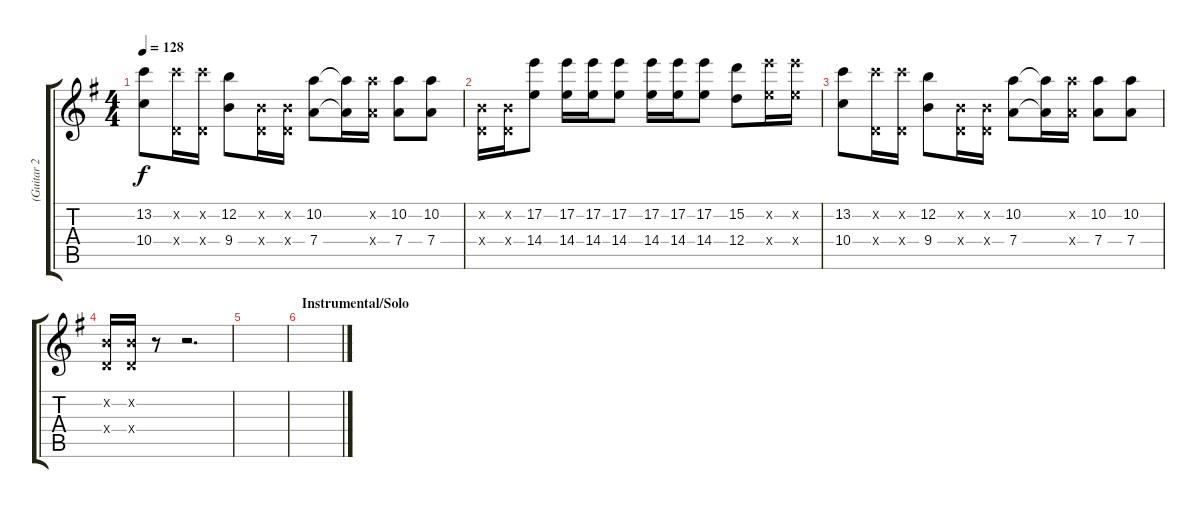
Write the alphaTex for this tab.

\track ("(Guitar 2 Delay)" "(Guitar 2 ") {instrument electricguitarjazz}
\staff {score tabs}
\tuning (E4 B3 G3 D3 A2 E2) {hide}
\ts (4 4)
\tempo 128
\clef g2
\ks g
(13.2 10.4).8{dy f} (13.2{x} 0.4{x}).16 (13.2{x} 0.4{x}).16 (12.2 9.4).8 (0.2{x} 0.4{x}).16 (0.2{x} 0.4{x}).16 (10.2 7.4).8 (10.2{t} 7.4{t}).16 (10.2{x} 7.4{x}).16 (10.2 7.4).8 (10.2 7.4).8 |
(0.2{x} 0.4{x}).16 (0.2{x} 0.4{x}).16 (17.2 14.4).8 (17.2 14.4).16 (17.2 14.4).16 (17.2 14.4).8 (17.2 14.4).16 (17.2 14.4).16 (17.2 14.4).8 (15.2 12.4).8 (17.2{x} 14.4{x}).16 (17.2{x} 14.4{x}).16 |
(13.2 10.4).8 (13.2{x} 0.4{x}).16 (13.2{x} 0.4{x}).16 (12.2 9.4).8 (0.2{x} 0.4{x}).16 (0.2{x} 0.4{x}).16 (10.2 7.4).8 (10.2{t} 7.4{t}).16 (10.2{x} 7.4{x}).16 (10.2 7.4).8 (10.2 7.4).8 |
(0.2{x} 0.4{x}).16 (0.2{x} 0.4{x}).16 r.8 r.2{d} |
|
\section ("" "Instrumental/Solo")
